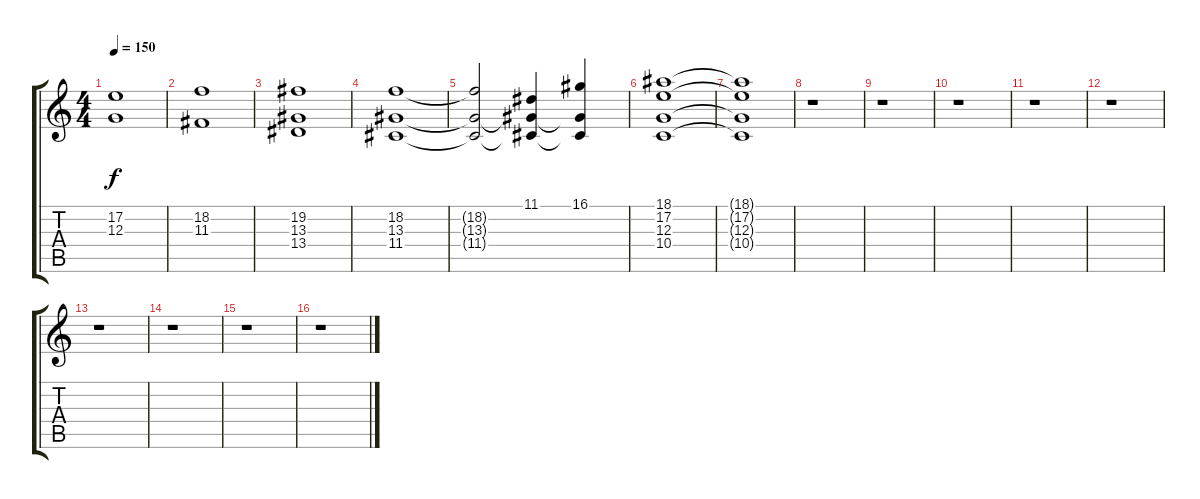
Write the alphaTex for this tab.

\track "" {instrument stringensemble1}
\staff {score tabs}
\tuning (E4 B3 G3 D3 A2 E2) {hide}
\ts (4 4)
\tempo 150
\clef g2
\ks c
(17.2 12.3).1{dy f} |
(18.2 11.3).1 |
(19.2 13.3 13.4).1 |
(18.2 13.3 11.4).1 |
(18.2{t} 13.3{t} 11.4{t}).2 (11.1 13.3{t} 11.4{t}).4 (16.1 13.3{t} 11.4{t}).4 |
(18.1 17.2 12.3 10.4).1 |
(18.1{t} 17.2{t} 12.3{t} 10.4{t}).1 |
r.1 |
r.1 |
r.1 |
r.1 |
r.1 |
r.1 |
r.1 |
r.1 |
r.1
